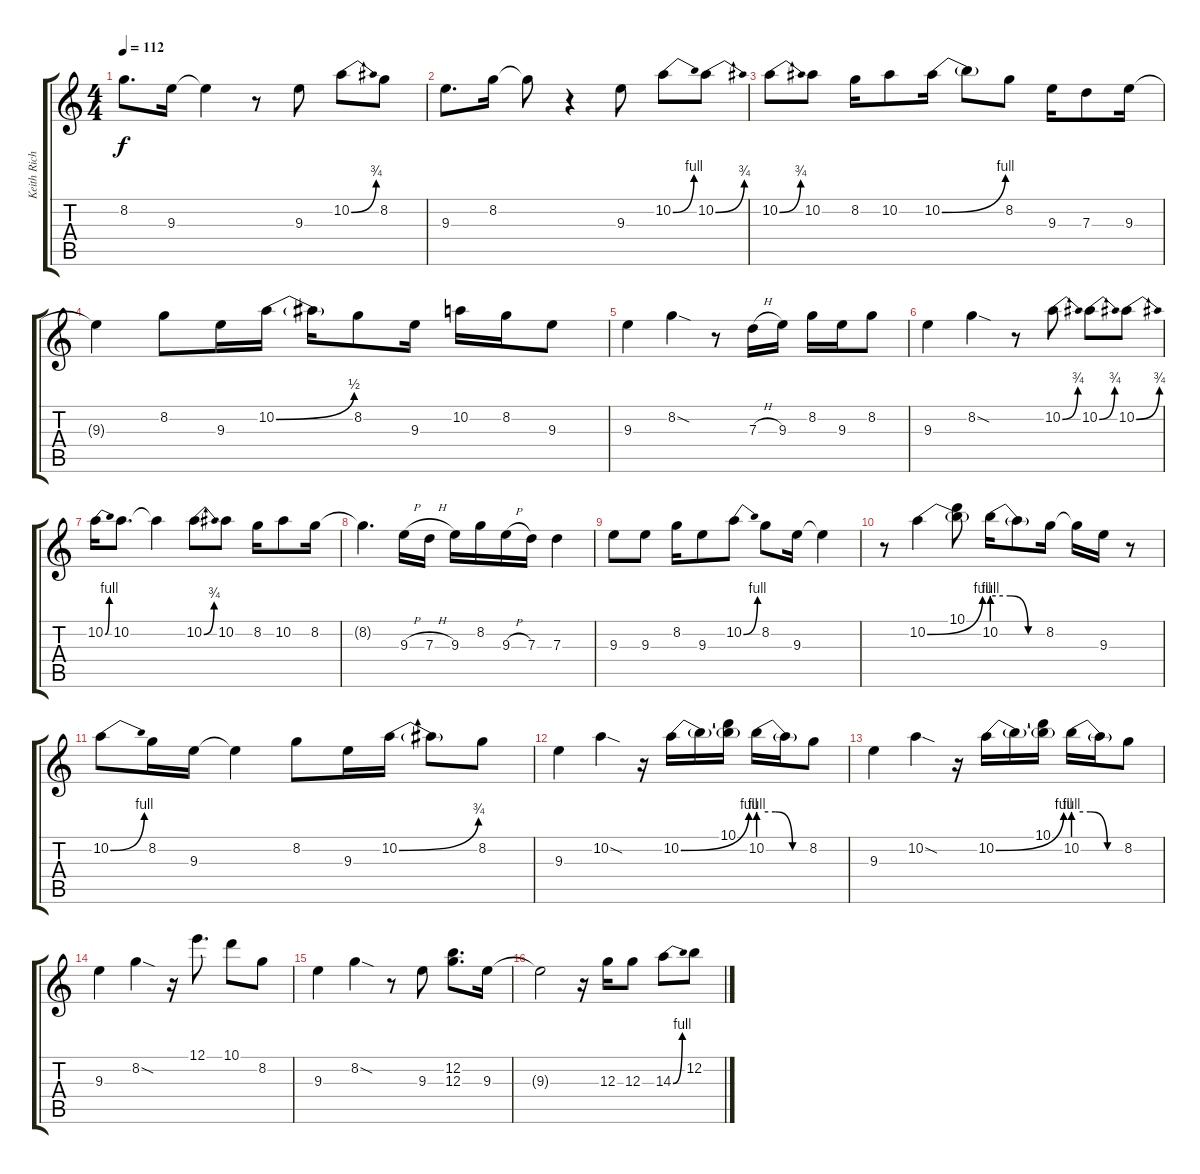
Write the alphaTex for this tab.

\track ("Keith Richards" "Keith Rich") {instrument overdrivenguitar}
\staff {score tabs}
\tuning (E4 B3 G3 D3 A2 E2) {hide}
\ts (4 4)
\tempo 112
\clef g2
\ks c
8.2.8{d dy f} 9.3.16 9.3{t}.4 r.8 9.3.8 10.2{be (bend 0 0 60 3)}.8 8.2.8 |
9.3.8{d} 8.2.16 8.2{t}.8 r.4 9.3.8 10.2{be (bend 0 0 60 4)}.8 10.2{be (bend 0 0 60 3)}.8 |
10.2{be (bend 0 0 60 3)}.8 10.2.8 8.2.16 10.2.8 10.2{be (bend 0 0 60 4)}.16 10.2{t}.8 8.2.8 9.3.16 7.3.8 9.3.16 |
9.3{t}.4 8.2.8 9.3.16 10.2{be (bend 0 0 60 2)}.16 10.2{t}.16 8.2.8 9.3.16 10.2.16 8.2.16 9.3.8 |
9.3.4 8.2{sod}.4 r.8 7.3{h}.16 9.3.16 8.2.16 9.3.16 8.2.8 |
9.3.4 8.2{sod}.4 r.8 10.2{be (bend 0 0 60 3)}.8 10.2{be (bend 0 0 60 3)}.8 10.2{be (bend 0 0 60 3)}.8 |
10.2{be (bend 0 0 60 4)}.16 10.2.8{d} 10.2{t}.4 10.2{be (bend 0 0 60 3)}.8 10.2.8 8.2.16 10.2.8 8.2.16 |
8.2{t}.4{d} 9.3{h}.16 7.3{h}.16 9.3.16 8.2.16 9.3{h}.16 7.3.16 7.3.4 |
9.3.8 9.3.8 8.2.16 9.3.8 10.2{be (bend 0 0 60 4)}.8 8.2.8 9.3.16 9.3{t}.4 |
r.8 10.2{be (bend 0 0 60 4)}.4 (10.1 10.2{t}).8 10.2{be (custom 0 4 20 4 40 0 60 0)}.16 10.2{t}.8 8.2.16 8.2{t}.16 9.3.16 r.8 |
10.2{be (bend 0 0 60 4)}.8 8.2.16 9.3.16 9.3{t}.4 8.2.8 9.3.16 10.2{be (bend 0 0 60 3)}.16 10.2{t}.8 8.2.8 |
9.3.4 10.2{sod}.4 r.16 10.2{be (bend 0 0 60 4)}.16 10.2{t}.16 (10.1 10.2{t}).16 10.2{be (custom 0 4 20 4 40 0 60 0)}.16 10.2{t}.16 8.2.8 |
9.3.4 10.2{sod}.4 r.16 10.2{be (bend 0 0 60 4)}.16 10.2{t}.16 (10.1 10.2{t}).16 10.2{be (custom 0 4 20 4 40 0 60 0)}.16 10.2{t}.16 8.2.8 |
9.3.4 8.2{sod}.4 r.16 12.1.8{d} 10.1.8 8.2.8 |
9.3.4 8.2{sod}.4 r.8 9.3.8 (12.2 12.3).8{d} 9.3.16 |
9.3{t}.2 r.16 12.3.16 12.3.8 14.3{be (bend 0 0 60 4)}.8 12.2.8
